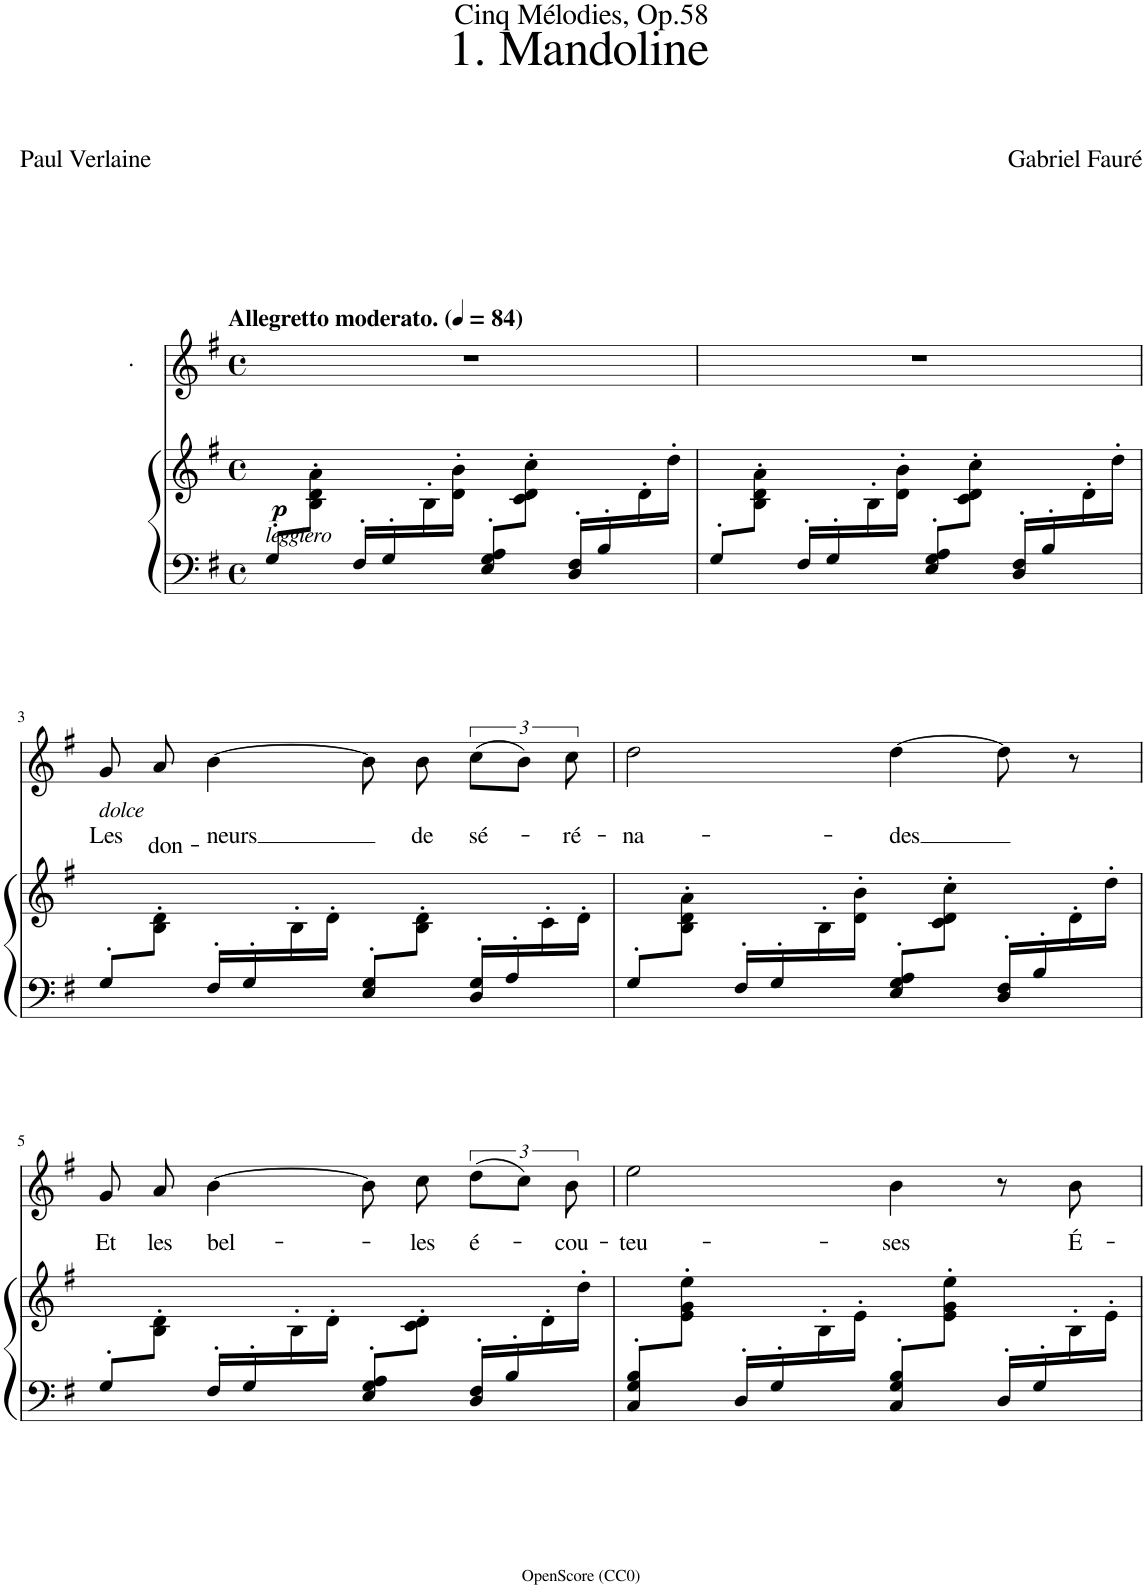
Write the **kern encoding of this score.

**kern	**kern	**dynam	**kern	**text
*part2	*part2	*part2	*part1	*part1
*staff3	*staff2	*staff2/3	*staff1	*staff1
*I"Piano	*	*	*I".	*
*I'Pno	*	*	*	*
*clefF4	*clefG2	*	*clefG2	*
*k[f#]	*k[f#]	*	*k[f#]	*
*M4/4	*M4/4	*	*M4/4	*
*met(c)	*met(c)	*	*met(c)	*
*MM84	*MM84	*	*MM84	*
=1	=1	=1	=1	=1
*^	*	*	*	*
!	!	!	!	!LO:TX:a:B:t=Allegretto moderato.	!
!	!	!	!LO:DY:b	!	!
8G'>/L	1ryy	8ryy	p	1r	.
!	!	!LO:TX:b:i:t=leggiero	!	!	!
8ryy	.	8B\' 8d\' 8a\'J	.	.	.
16F#'>/LL	.	8ryy	.	.	.
16G'>/	.	.	.	.	.
8ryy	.	16B'\	.	.	.
.	.	16d\' 16b\'JJ	.	.	.
8E/'> 8G/'> 8A/'>L	.	8ryy	.	.	.
8ryy	.	8c\' 8d\' 8cc\'J	.	.	.
16D/'> 16F#/'>LL	.	8ryy	.	.	.
16B'>/	.	.	.	.	.
8ryy	.	16d'\	.	.	.
.	.	16dd'\JJ	.	.	.
=2	=2	=2	=2	=2	=2
8G'>/L	1ryy	8ryy	.	1r	.
8ryy	.	8B\' 8d\' 8a\'J	.	.	.
16F#'>/LL	.	8ryy	.	.	.
16G'>/	.	.	.	.	.
8ryy	.	16B'\	.	.	.
.	.	16d\' 16b\'JJ	.	.	.
8E/'> 8G/'> 8A/'>L	.	8ryy	.	.	.
8ryy	.	8c\' 8d\' 8cc\'J	.	.	.
16D/'> 16F#/'>LL	.	8ryy	.	.	.
16B'>/	.	.	.	.	.
8ryy	.	16d'\	.	.	.
.	.	16dd'\JJ	.	.	.
!!LO:LB:g=z
=3	=3	=3	=3	=3	=3
!	!	!	!	!LO:TX:b:i:t=dolce	!
!	!	!	!	!	!LO:LY:b
8G'>/L	1ryy	8ryy	.	8g/	Les
!	!	!	!	!	!LO:LY:b
8ryy	.	8B\' 8d\'J	.	8a/	don-
!	!	!	!	!	!LO:LY:b
16F#'>/LL	.	8ryy	.	[4b\	-neurs
16G'>/	.	.	.	.	.
8ryy	.	16B'\	.	.	.
.	.	16d'\JJ	.	.	.
8E/'> 8G/'>L	.	8ryy	.	8b\]	.
!	!	!	!	!	!LO:LY:b
8ryy	.	8B\' 8d\'J	.	8b\	de
!	!	!	!	!	!LO:LY:b
16D/'> 16G/'>LL	.	8ryy	.	(12cc\L	sé-
16A'>/	.	.	.	.	.
.	.	.	.	12b\J)	.
8ryy	.	16c'\	.	.	.
!	!	!	!	!	!LO:LY:b
.	.	.	.	12cc\	-ré-
.	.	16d'\JJ	.	.	.
=4	=4	=4	=4	=4	=4
!	!	!	!	!	!LO:LY:b
8G'>/L	1ryy	8ryy	.	2dd\	-na-
8ryy	.	8B\' 8d\' 8a\'J	.	.	.
16F#'>/LL	.	8ryy	.	.	.
16G'>/	.	.	.	.	.
8ryy	.	16B'\	.	.	.
.	.	16d\' 16b\'JJ	.	.	.
!	!	!	!	!	!LO:LY:b
8E/'> 8G/'> 8A/'>L	.	8ryy	.	[4dd\	-des
8ryy	.	8c\' 8d\' 8cc\'J	.	.	.
16D/'> 16F#/'>LL	.	8ryy	.	8dd\]	.
16B'>/	.	.	.	.	.
8ryy	.	16d'\	.	8r	.
.	.	16dd'\JJ	.	.	.
!!LO:LB:g=z
=5	=5	=5	=5	=5	=5
!	!	!	!	!	!LO:LY:b
8G'>/L	1ryy	8ryy	.	8g/	Et
!	!	!	!	!	!LO:LY:b
8ryy	.	8B\' 8d\'J	.	8a/	les
!	!	!	!	!	!LO:LY:b
16F#'>/LL	.	8ryy	.	[4b\	bel-
16G'>/	.	.	.	.	.
8ryy	.	16B'\	.	.	.
.	.	16d'\JJ	.	.	.
8E/'> 8G/'> 8A/'>L	.	8ryy	.	8b\]	.
!	!	!	!	!	!LO:LY:b
8ryy	.	8c\' 8d\'J	.	8cc\	-les
!	!	!	!	!	!LO:LY:b
16D/'> 16F#/'>LL	.	8ryy	.	(12dd\L	é-
16B'>/	.	.	.	.	.
.	.	.	.	12cc\J)	.
8ryy	.	16d'\	.	.	.
!	!	!	!	!	!LO:LY:b
.	.	.	.	12b\	-cou-
.	.	16dd'\JJ	.	.	.
=6	=6	=6	=6	=6	=6
!	!	!	!	!	!LO:LY:b
8C/'> 8G/'> 8B/'>L	1ryy	8ryy	.	2ee\	-teu-
8ryy	.	8e\' 8g\' 8ee\'J	.	.	.
16D'>/LL	.	8ryy	.	.	.
16G'>/	.	.	.	.	.
8ryy	.	16B'\	.	.	.
.	.	16e'\JJ	.	.	.
!	!	!	!	!	!LO:LY:b
8C/'> 8G/'> 8B/'>L	.	8ryy	.	4b\	-ses
8ryy	.	8e\' 8g\' 8ee\'J	.	.	.
16D'>/LL	.	8ryy	.	8r	.
16G'>/	.	.	.	.	.
!	!	!	!	!	!LO:LY:b
8ryy	.	16B'\	.	8b\	É-
.	.	16e'\JJ	.	.	.
*v	*v	*	*	*	*
=	=	=	=	=
*-	*-	*-	*-	*-
